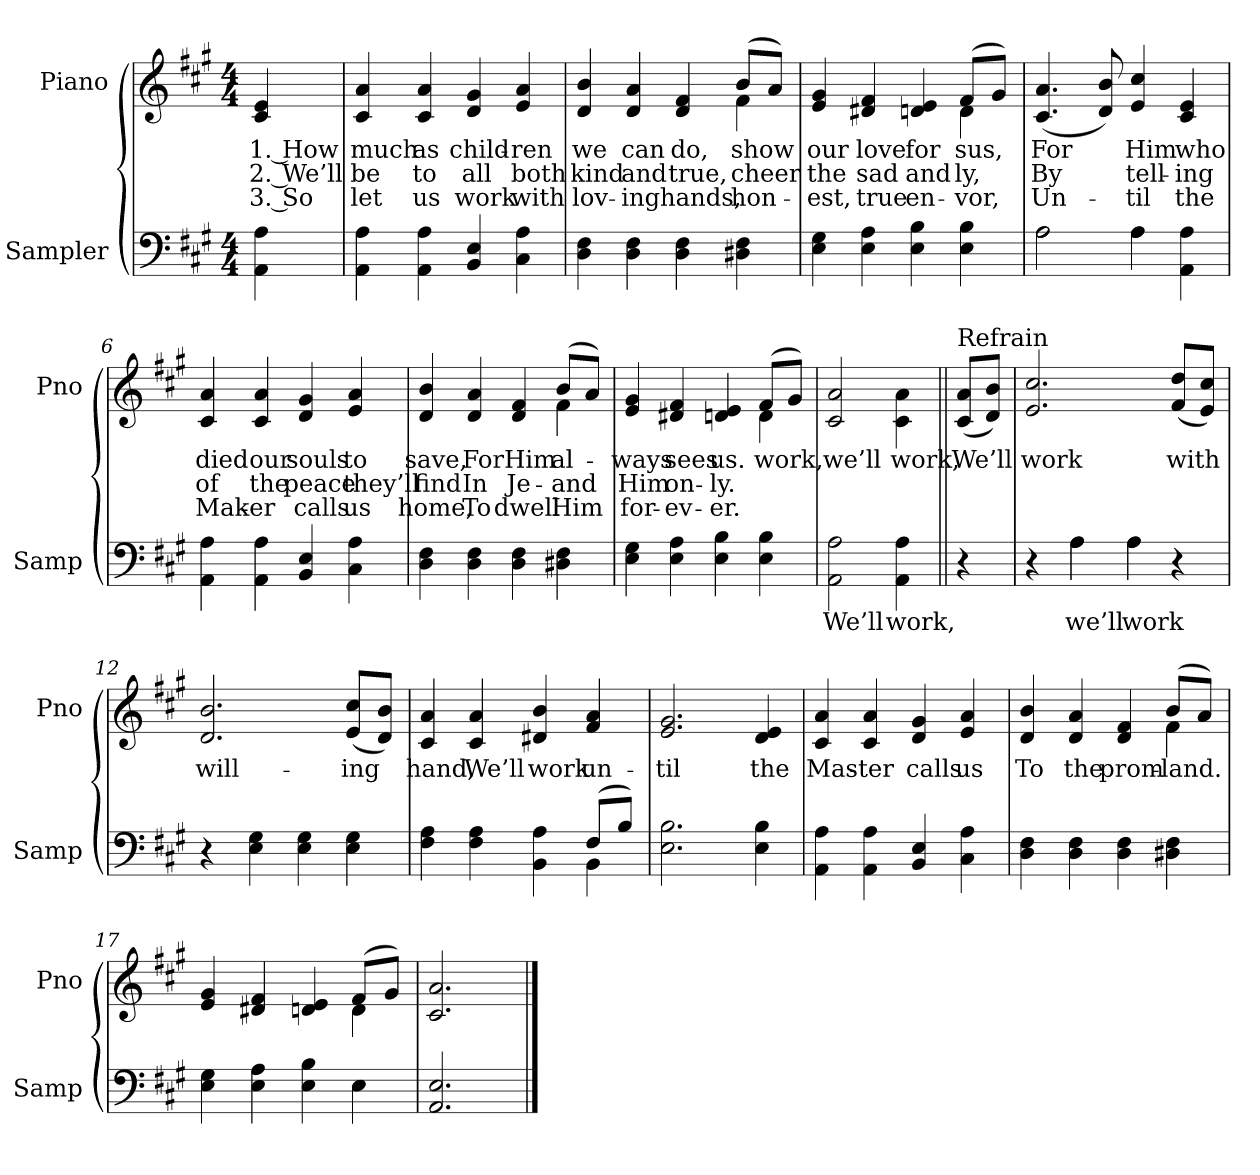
**kern	**text	**kern	**text	**text	**text
*part2	*part2	*part1	*part1	*part1	*part1
*staff2	*staff2	*staff1	*staff1	*staff1	*staff1
*I"Sampler	*	*I"Piano	*	*	*
*I'Samp	*	*I'Pno	*	*	*
*clefF4	*	*clefG2	*	*	*
*k[f#c#g#]	*	*k[f#c#g#]	*	*	*
*A:	*	*A:	*	*	*
*M4/4	*	*M4/4	*	*	*
=1	=1	=1	=1	=1	=1
4AA 4A	.	4c# 4e	1. How	2. We’ll	3. So
=2	=2	=2	=2	=2	=2
4AA 4A	.	4c# 4a	much	be	let
4AA 4A	.	4c# 4a	as	to	us
4BB 4E	.	4d 4g#	child-	all	work
4C# 4A	.	4e 4a	-ren	both	with
=3	=3	=3	=3	=3	=3
*	*	*^	*	*	*
4D 4F#	.	4d 4b	2.ryy	we	kind	lov-
4D 4F#	.	4d 4a	.	can	and	-ing
4D 4F#	.	4d 4f#	.	do,	true,	hands,
4D#X 4F#	.	(8b/L	4f#	show	cheer	hon-
.	.	8a/J)	.	.	.	.
=4	=4	=4	=4	=4	=4	=4
4E 4G#	.	4e 4g#	2.ryy	our	the	-est,
4E 4A	.	4d#X 4f#	.	love	sad	true
4E 4B	.	4dn 4e	.	for	and	en-
4E 4B	.	(8f#/L	4d	-sus,	-ly,	-vor,
.	.	8g#/J)	.	.	.	.
*	*	*v	*v	*	*	*
=5	=5	=5	=5	=5	=5
*^	*	*	*	*	*
2A\	2A	.	(4.c# 4.a	For	By	Un-
.	.	.	8d 8b)	.	.	.
4A\	4A	.	4e 4cc#	Him	tell-	-til
4AA 4A	4ryy	.	4c# 4e	who	-ing	the
*v	*v	*	*	*	*	*
=6	=6	=6	=6	=6	=6
4AA 4A	.	4c# 4a	died	of	Mak-
4AA 4A	.	4c# 4a	our	the	-er
4BB 4E	.	4d 4g#	souls	peace	calls
4C# 4A	.	4e 4a	to	they’ll	us
=7	=7	=7	=7	=7	=7
*	*	*^	*	*	*
4D 4F#	.	4d 4b	2.ryy	save,	find	home,
4D 4F#	.	4d 4a	.	For	In	To
4D 4F#	.	4d 4f#	.	Him	Je-	dwell
4D#X 4F#	.	(8b/L	4f#	al-	and	Him
.	.	8a/J)	.	.	.	.
=8	=8	=8	=8	=8	=8	=8
4E 4G#	.	4e 4g#	2.ryy	-ways	Him	for-
4E 4A	.	4d#X 4f#	.	sees	on-	-ev-
4E 4B	.	4dn 4e	.	us.	-ly.	-er.
4E 4B	.	(8f#/L	4d	work,	.	.
.	.	8g#/J)	.	.	.	.
*	*	*v	*v	*	*	*
=9	=9	=9	=9	=9	=9
2AA 2A	We’ll	2c# 2a	we’ll	.	.
4AA 4A	work,	4c#\ 4a\	work,	.	.
=10||	=10||	=10||	=10||	=10||	=10||
!	!	!LO:TX:t=Refrain	!	!	!
4r	.	(8c#/ 8a/L	We’ll	.	.
.	.	8d/ 8b/J)	.	.	.
=11	=11	=11	=11	=11	=11
*^	*	*	*	*	*
4r	4ryy	.	2.e 2.cc#	work	.	.
4A\	4A	we’ll	.	.	.	.
4A\	4A	work	.	.	.	.
4r	4ryy	.	(8f#/ 8dd/L	with	.	.
.	.	.	8e/ 8cc#/J)	.	.	.
*v	*v	*	*	*	*	*
=12	=12	=12	=12	=12	=12
4r	.	2.d 2.b	will-	.	.
4E 4G#	.	.	.	.	.
4E 4G#	.	.	.	.	.
4E 4G#	.	(8e/ 8cc#/L	-ing	.	.
.	.	8d/ 8b/J)	.	.	.
=13	=13	=13	=13	=13	=13
*^	*	*	*	*	*
4F# 4A	2.ryy	.	4c# 4a	hand,	.	.
4F# 4A	.	.	4c# 4a	We’ll	.	.
4BB 4A	.	.	4d#X 4b	work	.	.
(8F#/L	4BB	.	4f# 4a	un-	.	.
8B/J)	.	.	.	.	.	.
*v	*v	*	*	*	*	*
=14	=14	=14	=14	=14	=14
2.E 2.B	.	2.e 2.g#	-til	.	.
4E 4B	.	4d 4e	the	.	.
=15	=15	=15	=15	=15	=15
4AA 4A	.	4c# 4a	Mas-	.	.
4AA 4A	.	4c# 4a	-ter	.	.
4BB 4E	.	4d 4g#	calls	.	.
4C# 4A	.	4e 4a	us	.	.
=16	=16	=16	=16	=16	=16
*	*	*^	*	*	*
4D 4F#	.	4d 4b	2.ryy	To	.	.
4D 4F#	.	4d 4a	.	the	.	.
4D 4F#	.	4d 4f#	.	prom-	.	.
4D#X 4F#	.	(8b/L	4f#	land.	.	.
.	.	8a/J)	.	.	.	.
=17	=17	=17	=17	=17	=17	=17
*^	*	*	*	*	*	*
4E 4G#	2.ryy	.	4e 4g#	2.ryy	.	.	.
4E 4A	.	.	4d#X 4f#	.	.	.	.
4E 4B	.	.	4dn 4e	.	.	.	.
4E\	4E	.	(8f#/L	4d	.	.	.
.	.	.	8g#/J)	.	.	.	.
*v	*v	*	*	*	*	*	*
*	*	*v	*v	*	*	*
=18	=18	=18	=18	=18	=18
2.AA 2.E	.	2.c# 2.a	.	.	.
==	==	==	==	==	==
*-	*-	*-	*-	*-	*-
